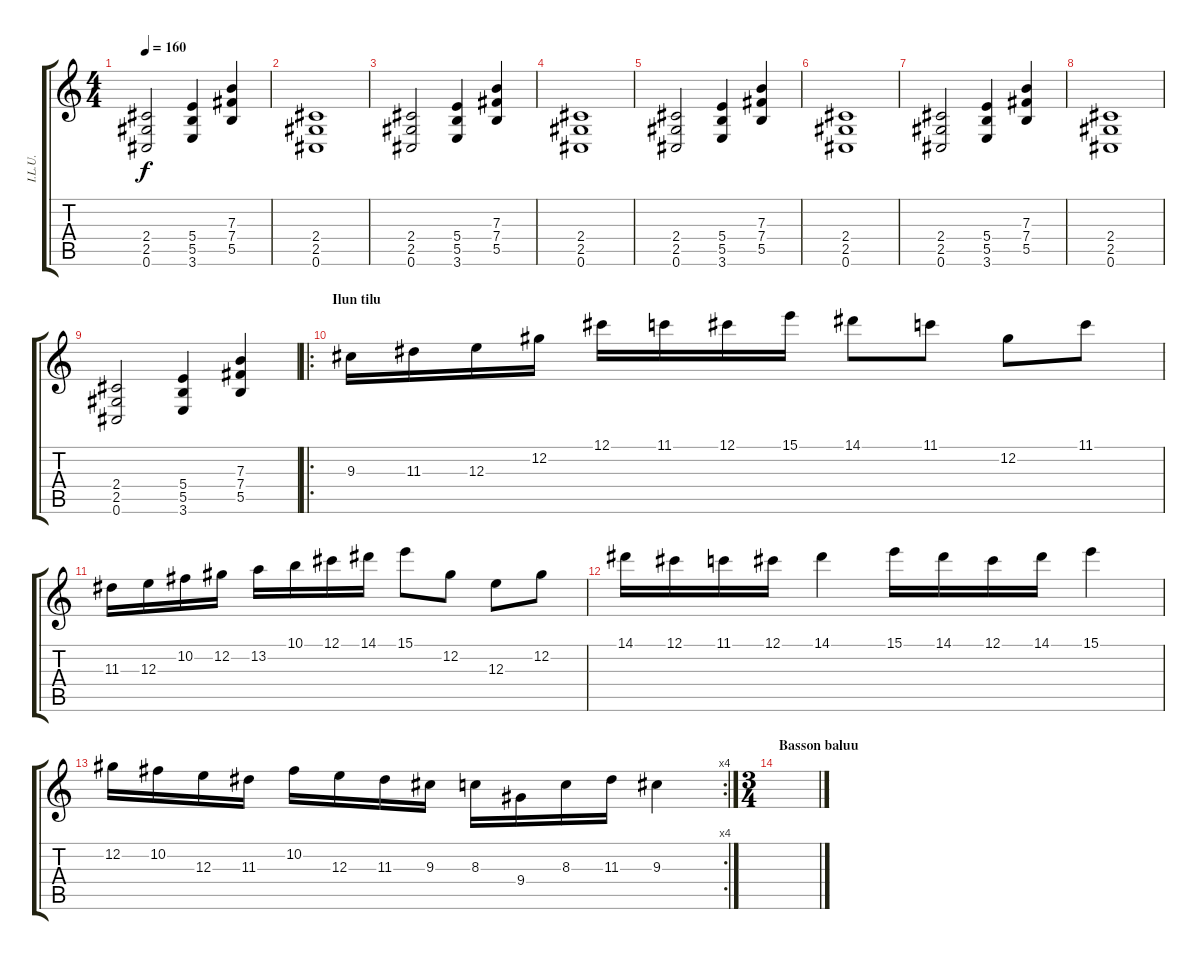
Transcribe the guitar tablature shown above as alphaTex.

\track ("I.L.U." "I.L.U.") {instrument distortionguitar}
\staff {score tabs}
\tuning (Db4 Ab3 E3 B2 Gb2 Db2) {hide}
\ts (4 4)
\tempo 160
\clef g2
\ks c
(2.4 2.5 0.6).2{dy f} (5.4 5.5 3.6).4 (7.3 7.4 5.5).4 |
(2.4 2.5 0.6).1 |
(2.4 2.5 0.6).2 (5.4 5.5 3.6).4 (7.3 7.4 5.5).4 |
(2.4 2.5 0.6).1 |
(2.4 2.5 0.6).2 (5.4 5.5 3.6).4 (7.3 7.4 5.5).4 |
(2.4 2.5 0.6).1 |
(2.4 2.5 0.6).2 (5.4 5.5 3.6).4 (7.3 7.4 5.5).4 |
(2.4 2.5 0.6).1 |
(2.4 2.5 0.6).2 (5.4 5.5 3.6).4 (7.3 7.4 5.5).4 |
\ro
\section ("" "Ilun tilu")
9.3.16 11.3.16 12.3.16 12.2.16 12.1.16 11.1.16 12.1.16 15.1.16 14.1.8 11.1.8 12.2.8 11.1.8 |
11.3.16 12.3.16 10.2.16 12.2.16 13.2.16 10.1.16 12.1.16 14.1.16 15.1.8 12.2.8 12.3.8 12.2.8 |
14.1.16 12.1.16 11.1.16 12.1.16 14.1.4 15.1.16 14.1.16 12.1.16 14.1.16 15.1.4 |
\rc 4
12.2.16 10.2.16 12.3.16 11.3.16 10.2.16 12.3.16 11.3.16 9.3.16 8.3.16 9.4.16 8.3.16 11.3.16 9.3.4 |
\ts (3 4)
\section ("" "Basson baluu")
